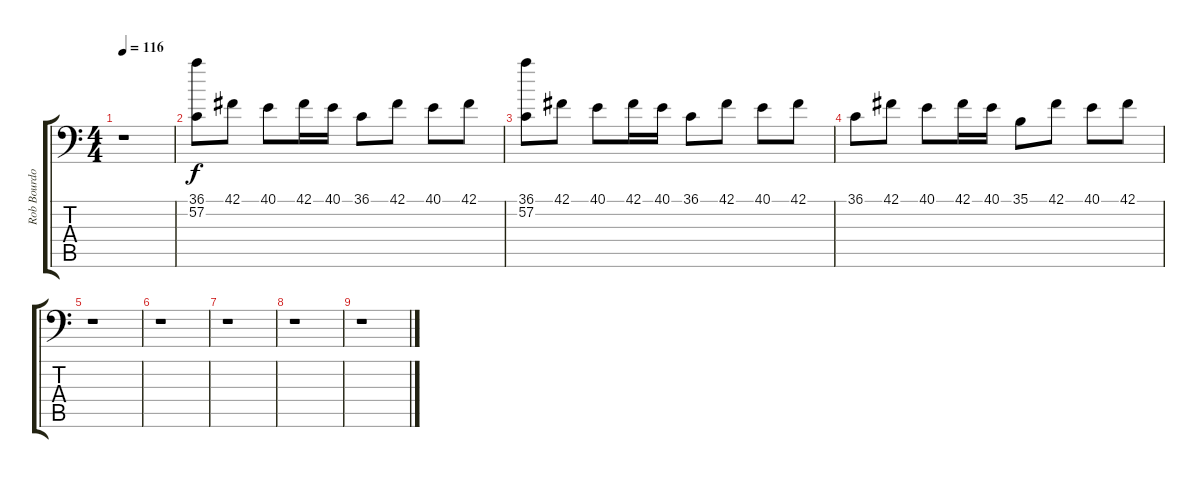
\track ("Rob Bourdon (Drums)" "Rob Bourdo") {instrument acousticgrandpiano}
\staff {score tabs}
\tuning (C-1 C-1 C-1 C-1 C-1 C-1) {hide}
\ts (4 4)
\tempo 116
\clef f4
\ks c
r.1{dy f} |
(36.1 57.2).8 42.1.8 40.1.8 42.1.16 40.1.16 36.1.8 42.1.8 40.1.8 42.1.8 |
(36.1 57.2).8 42.1.8 40.1.8 42.1.16 40.1.16 36.1.8 42.1.8 40.1.8 42.1.8 |
36.1.8 42.1.8 40.1.8 42.1.16 40.1.16 35.1.8 42.1.8 40.1.8 42.1.8 |
r.1 |
r.1 |
r.1 |
r.1 |
r.1
